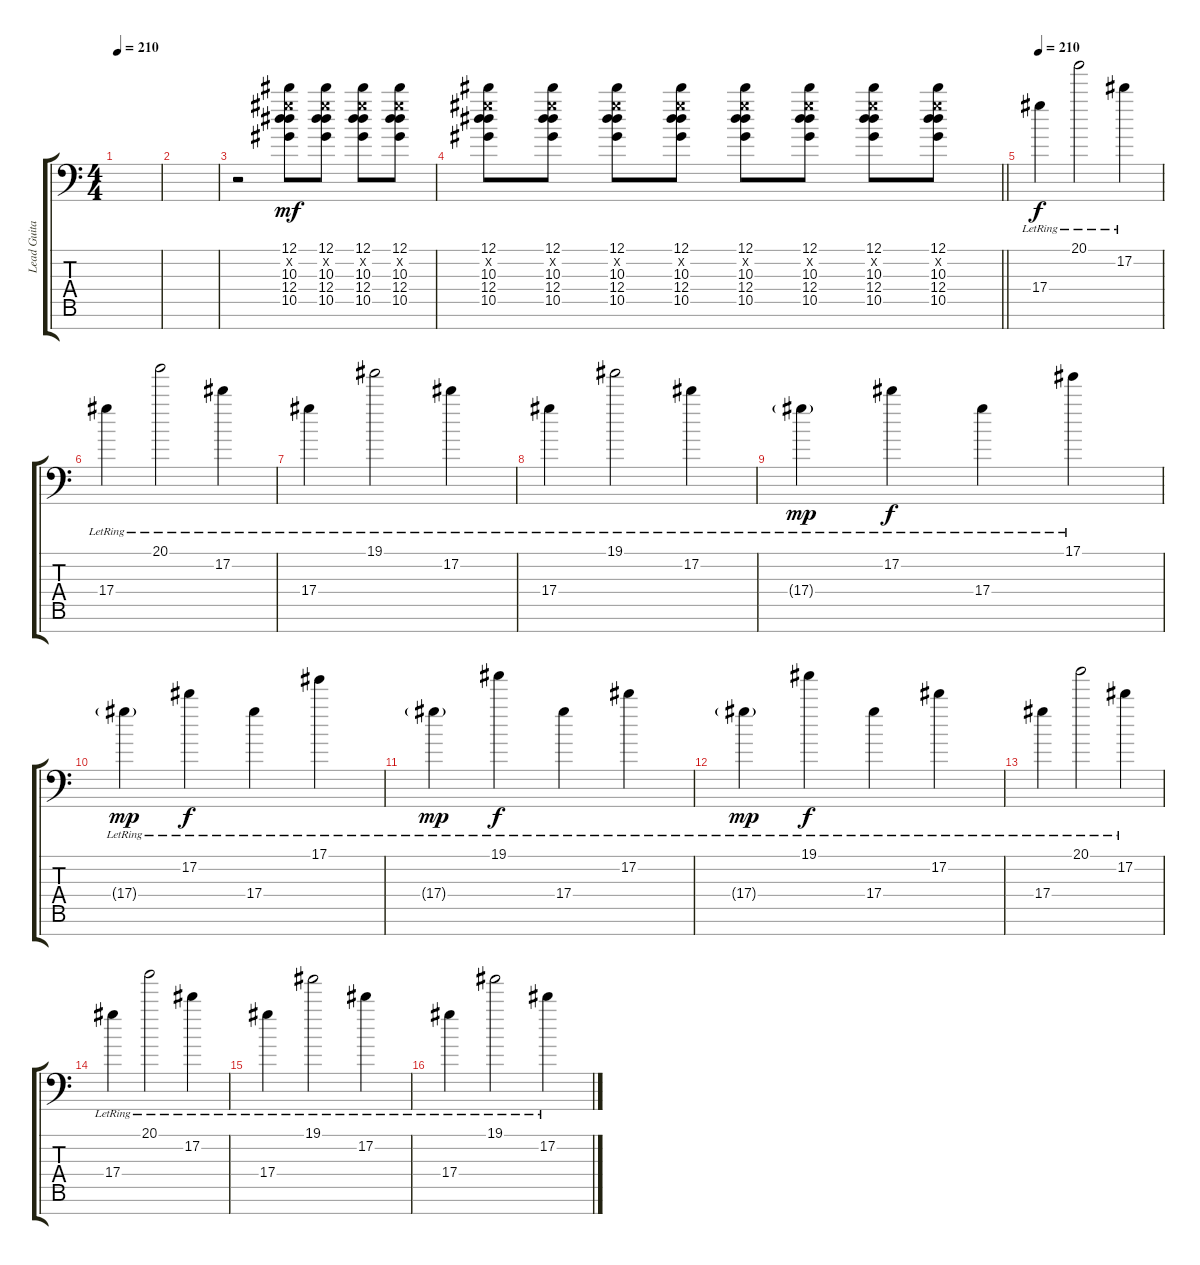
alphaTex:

\track ("Lead Guitar #1" "Lead Guita") {instrument electricguitarjazz}
\staff {score tabs}
\tuning (Eb4 Bb3 F3 Eb3 Bb2 F2 Ab1) {hide}
\ts (4 4)
\tempo 210
\clef f4
\ks c
|
|
r.2 (12.1 10.2{x} 10.3 12.4 10.5).8{dy mf volume 10 instrument distortionguitar} (12.1 10.2{x} 10.3 12.4 10.5).8 (12.1 10.2{x} 10.3 12.4 10.5).8 (12.1 10.2{x} 10.3 12.4 10.5).8 |
\barLineRight lightlight
(12.1 10.2{x} 10.3 12.4 10.5).8 (12.1 10.2{x} 10.3 12.4 10.5).8 (12.1 10.2{x} 10.3 12.4 10.5).8 (12.1 10.2{x} 10.3 12.4 10.5).8 (12.1 10.2{x} 10.3 12.4 10.5).8 (12.1 10.2{x} 10.3 12.4 10.5).8 (12.1 10.2{x} 10.3 12.4 10.5).8 (12.1 10.2{x} 10.3 12.4 10.5).8 |
\section ("" "")
\tempo 210
17.4{lr}.4{dy f volume 9 instrument electricguitarjazz} 20.1{lr}.2 17.2{lr}.4 |
17.4{lr}.4 20.1{lr}.2 17.2{lr}.4 |
17.4{lr}.4 19.1{lr}.2 17.2{lr}.4 |
17.4{lr}.4 19.1{lr}.2 17.2{lr}.4 |
17.4{g lr}.4{dy mp} 17.2{lr}.4{dy f} 17.4{lr}.4 17.1{lr}.4 |
17.4{g lr}.4{dy mp} 17.2{lr}.4{dy f} 17.4{lr}.4 17.1{lr}.4 |
17.4{g lr}.4{dy mp} 19.1{lr}.4{dy f} 17.4{lr}.4 17.2{lr}.4 |
17.4{g lr}.4{dy mp} 19.1{lr}.4{dy f} 17.4{lr}.4 17.2{lr}.4 |
17.4{lr}.4 20.1{lr}.2 17.2{lr}.4 |
17.4{lr}.4 20.1{lr}.2 17.2{lr}.4 |
17.4{lr}.4 19.1{lr}.2 17.2{lr}.4 |
17.4{lr}.4 19.1{lr}.2 17.2{lr}.4
